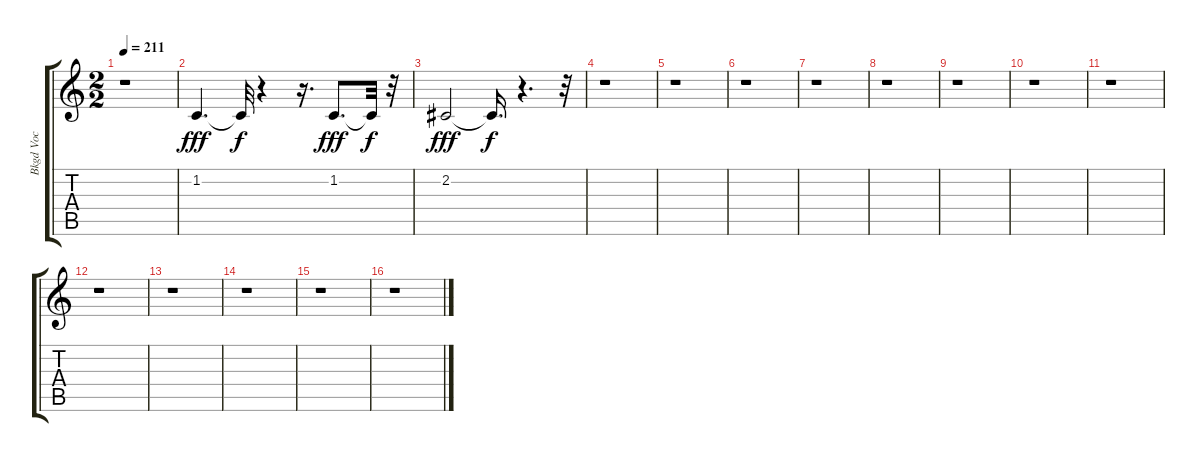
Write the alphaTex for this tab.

\track ("Bkgd Voc" "Bkgd Voc") {instrument choiraahs}
\staff {score tabs}
\tuning (E4 B3 G3 D3 A2 E2) {hide}
\ts (2 2)
\tempo 211
\clef g2
\ks c
r.1{dy f} |
1.2.4{d dy fff} 1.2{t}.32{dy f} r.4 r.16{d} 1.2.8{d dy fff} 1.2{t}.32{dy f} r.32 |
2.2.2{dy fff} 2.2{t}.16{d dy f} r.4{d} r.32 |
r.1 |
r.1 |
r.1 |
r.1 |
r.1 |
r.1 |
r.1 |
r.1 |
r.1 |
r.1 |
r.1 |
r.1 |
r.1
